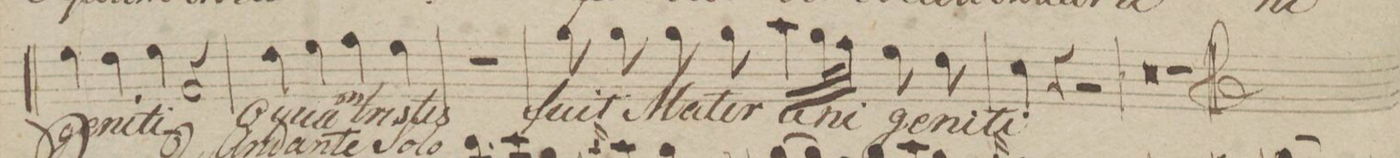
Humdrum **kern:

**kern	**text	**dynam
*I"Alt.	*	*
*clefC3	*	*
*k[b-]	*	*
*met(c)	*	*
*M4/4	*	*
4f\	-ge-	.
4e\	-ni-	.
4f\	-ti	.
4r	.	.
=56	=56	=56
4e\	O	.
4f\	quam	.
4g\	tri-	.
4f\	-stis	.
=57	=57	=57
1r	.	.
=58	=58	=58
8a\	fu-	.
8a\	-it	.
8a\	Ma-	.
8a\	-ter	.
8ryy	u	.
16b-\LL	-ni-	.
32a\L	.	.
32g\JJJ	.	.
8f\	-ge-	.
8e\	-ni-	.
=59	=59	=59
4d\	-ti	.
4r	.	.
2r	.	.
=60	=60	=60
0r	.	.
=61	=61	=61
=62	=62	=62
1r	.	.
==	==	==
*-	*-	*-
